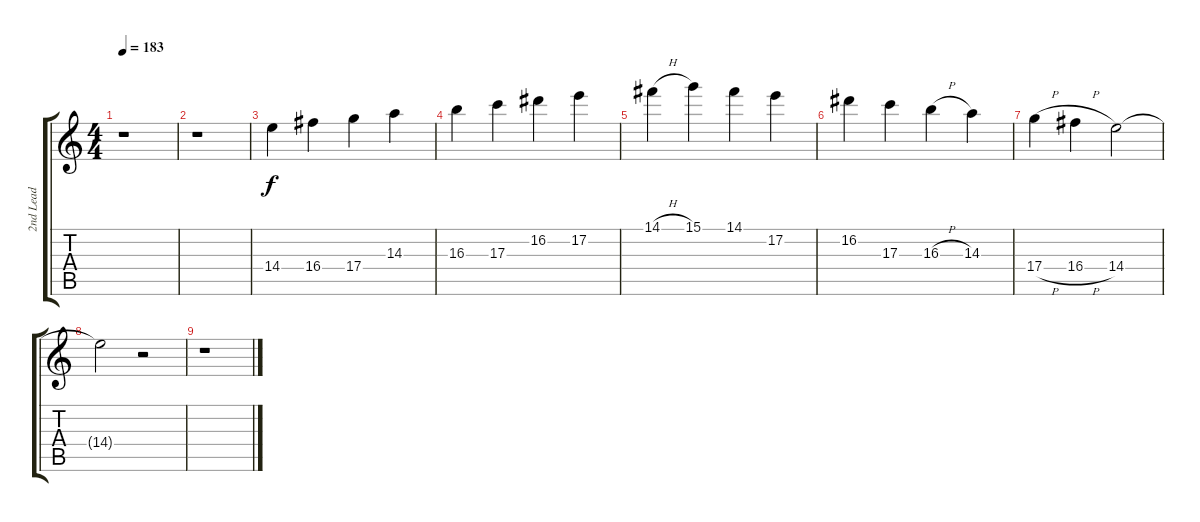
\track ("2nd Lead" "2nd Lead") {instrument distortionguitar}
\staff {score tabs}
\tuning (E4 B3 G3 D3 A2 E2) {hide}
\ts (4 4)
\tempo 183
\clef g2
\ks c
r.1{dy f} |
r.1 |
14.4.4 16.4.4 17.4.4 14.3.4 |
16.3.4 17.3.4 16.2.4 17.2.4 |
14.1{h}.4 15.1.4 14.1.4 17.2.4 |
16.2.4 17.3.4 16.3{h}.4 14.3.4 |
17.4{h}.4 16.4{h}.4 14.4.2 |
14.4{t}.2 r.2 |
r.1
